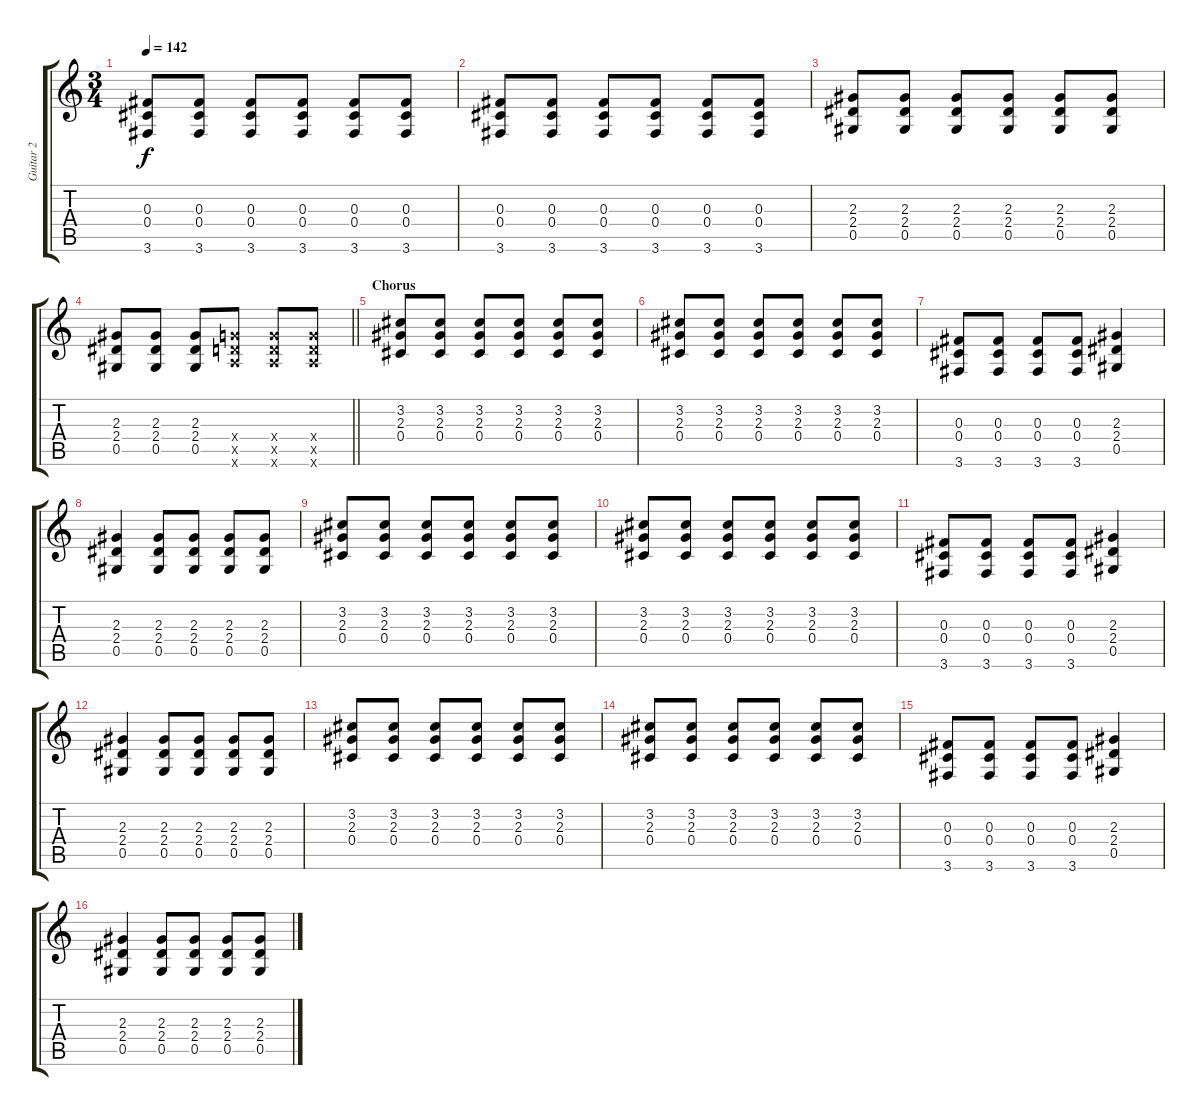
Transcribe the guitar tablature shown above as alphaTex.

\track ("Guitar 2" "Guitar 2") {instrument distortionguitar}
\staff {score tabs}
\tuning (Eb4 Bb3 Gb3 Db3 Ab2 Eb2) {hide}
\ts (3 4)
\tempo 142
\clef g2
\ks c
(0.3 0.4 3.6).8{dy f} (0.3 0.4 3.6).8 (0.3 0.4 3.6).8 (0.3 0.4 3.6).8 (0.3 0.4 3.6).8 (0.3 0.4 3.6).8 |
(0.3 0.4 3.6).8 (0.3 0.4 3.6).8 (0.3 0.4 3.6).8 (0.3 0.4 3.6).8 (0.3 0.4 3.6).8 (0.3 0.4 3.6).8 |
(2.3 2.4 0.5).8 (2.3 2.4 0.5).8 (2.3 2.4 0.5).8 (2.3 2.4 0.5).8 (2.3 2.4 0.5).8 (2.3 2.4 0.5).8 |
\barLineRight lightlight
(2.3 2.4 0.5).8 (2.3 2.4 0.5).8 (2.3 2.4 0.5).8 (6.4{x} 6.5{x} 6.6{x}).8 (6.4{x} 6.5{x} 6.6{x}).8 (6.4{x} 6.5{x} 6.6{x}).8 |
\section ("" "Chorus")
(3.2 2.3 0.4).8 (3.2 2.3 0.4).8 (3.2 2.3 0.4).8 (3.2 2.3 0.4).8 (3.2 2.3 0.4).8 (3.2 2.3 0.4).8 |
(3.2 2.3 0.4).8 (3.2 2.3 0.4).8 (3.2 2.3 0.4).8 (3.2 2.3 0.4).8 (3.2 2.3 0.4).8 (3.2 2.3 0.4).8 |
(0.3 0.4 3.6).8 (0.3 0.4 3.6).8 (0.3 0.4 3.6).8 (0.3 0.4 3.6).8 (2.3 2.4 0.5).4 |
(2.3 2.4 0.5).4 (2.3 2.4 0.5).8 (2.3 2.4 0.5).8 (2.3 2.4 0.5).8 (2.3 2.4 0.5).8 |
(3.2 2.3 0.4).8 (3.2 2.3 0.4).8 (3.2 2.3 0.4).8 (3.2 2.3 0.4).8 (3.2 2.3 0.4).8 (3.2 2.3 0.4).8 |
(3.2 2.3 0.4).8 (3.2 2.3 0.4).8 (3.2 2.3 0.4).8 (3.2 2.3 0.4).8 (3.2 2.3 0.4).8 (3.2 2.3 0.4).8 |
(0.3 0.4 3.6).8 (0.3 0.4 3.6).8 (0.3 0.4 3.6).8 (0.3 0.4 3.6).8 (2.3 2.4 0.5).4 |
(2.3 2.4 0.5).4 (2.3 2.4 0.5).8 (2.3 2.4 0.5).8 (2.3 2.4 0.5).8 (2.3 2.4 0.5).8 |
(3.2 2.3 0.4).8 (3.2 2.3 0.4).8 (3.2 2.3 0.4).8 (3.2 2.3 0.4).8 (3.2 2.3 0.4).8 (3.2 2.3 0.4).8 |
(3.2 2.3 0.4).8 (3.2 2.3 0.4).8 (3.2 2.3 0.4).8 (3.2 2.3 0.4).8 (3.2 2.3 0.4).8 (3.2 2.3 0.4).8 |
(0.3 0.4 3.6).8 (0.3 0.4 3.6).8 (0.3 0.4 3.6).8 (0.3 0.4 3.6).8 (2.3 2.4 0.5).4 |
(2.3 2.4 0.5).4 (2.3 2.4 0.5).8 (2.3 2.4 0.5).8 (2.3 2.4 0.5).8 (2.3 2.4 0.5).8
